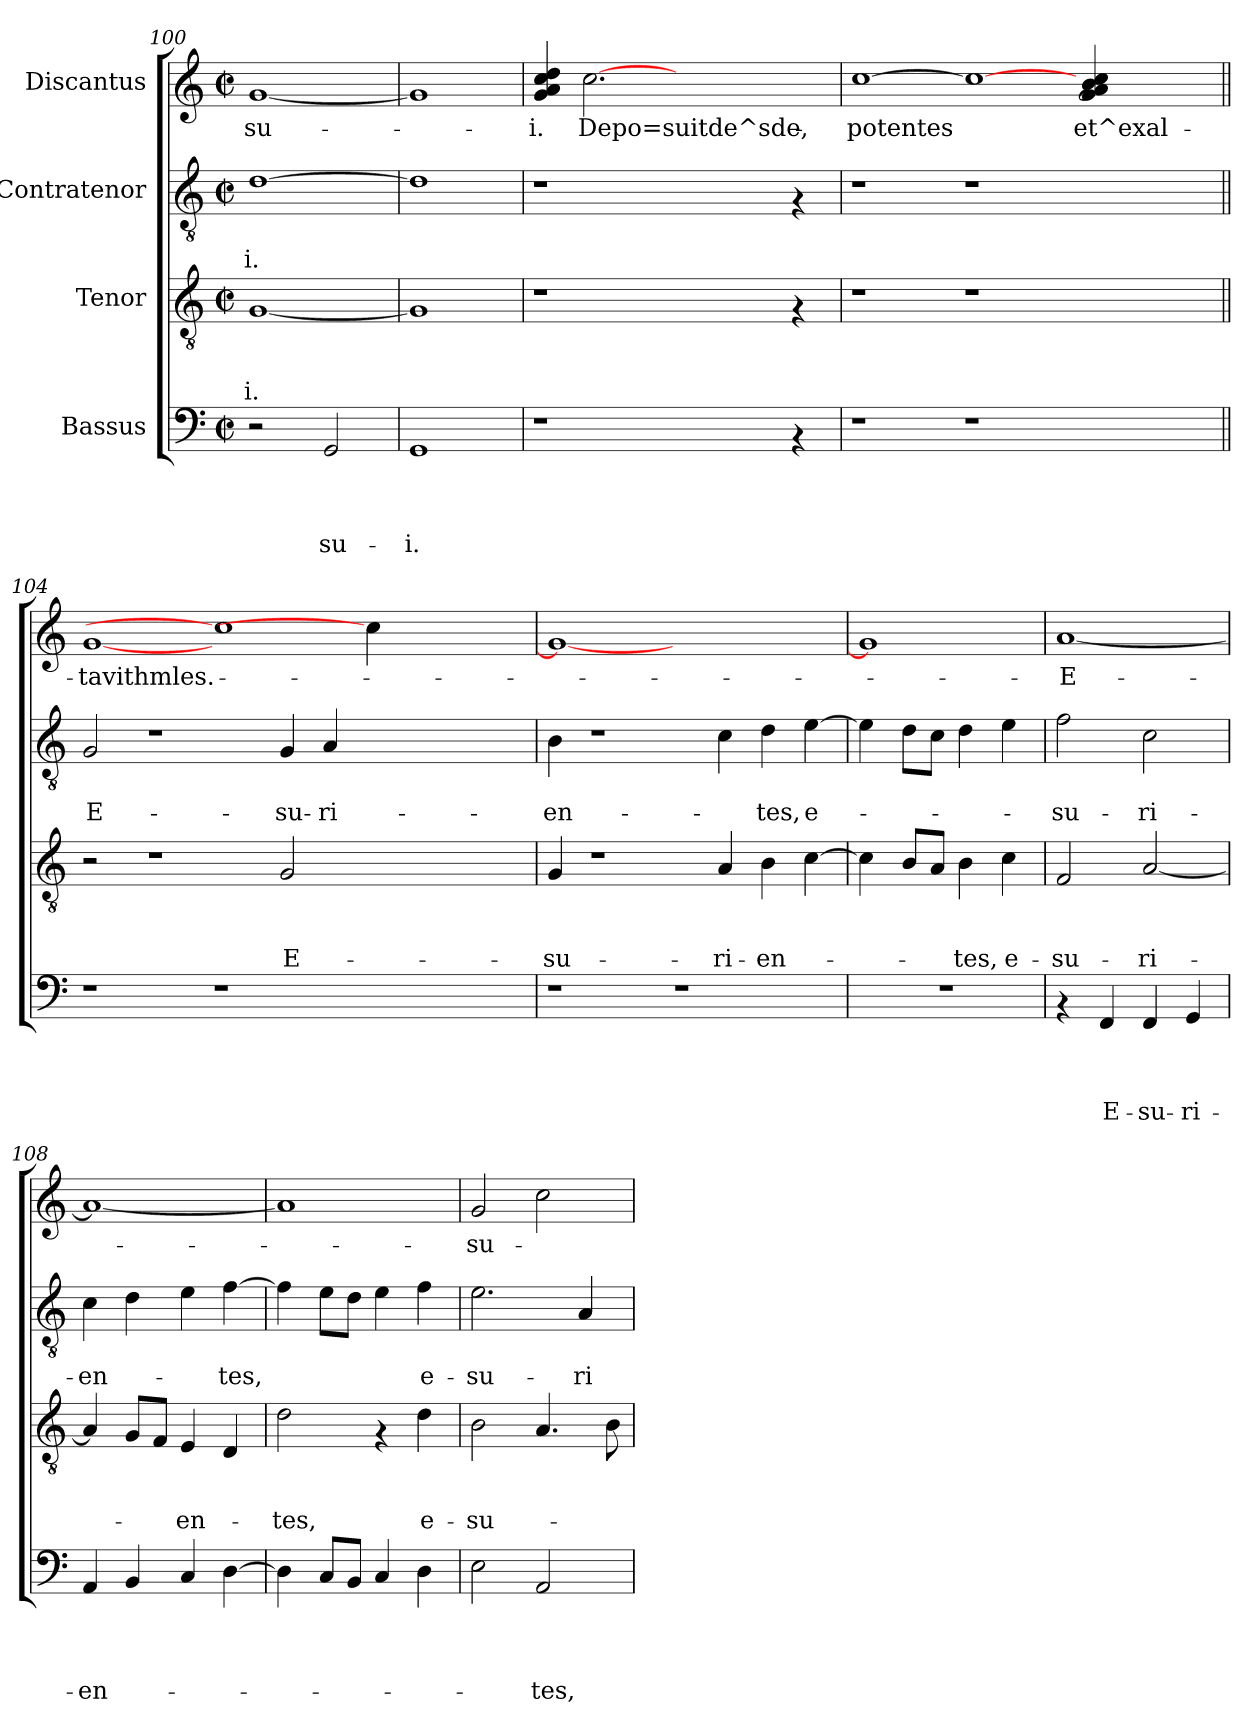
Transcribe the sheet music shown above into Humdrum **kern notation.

**kern	**text	**text	**text	**text	**kern	**text	**text	**text	**kern	**text	**text	**kern	**text
*part4	*part4	*part4	*part4	*part4	*part3	*part3	*part3	*part3	*part2	*part2	*part2	*part1	*part1
*staff4	*staff4	*staff4	*staff4	*staff4	*staff3	*staff3	*staff3	*staff3	*staff2	*staff2	*staff2	*staff1	*staff1
*I"Bassus	*	*	*	*	*I"Tenor	*	*	*	*I"Contratenor	*	*	*I"Discantus	*
*clefF4	*	*	*	*	*clefGv2	*	*	*	*clefGv2	*	*	*clefG2	*
*k[]	*	*	*	*	*k[]	*	*	*	*k[]	*	*	*k[]	*
*C:	*	*	*	*	*C:	*	*	*	*C:	*	*	*C:	*
*M2/2	*	*	*	*	*M2/2	*	*	*	*M2/2	*	*	*M2/2	*
*met(c|)	*	*	*	*	*met(c|)	*	*	*	*met(c|)	*	*	*met(c|)	*
=100	=100	=100	=100	=100	=100	=100	=100	=100	=100	=100	=100	=100	=100
!	!	!	!	!	!	!	!	!LO:LY:b	!	!	!LO:LY:b	!	!LO:LY:b
2r	.	.	.	.	[<1G	.	.	-i.	[>1d	.	-i.	[<1g	su-
!	!	!	!	!LO:LY:b	!	!	!	!	!	!	!	!	!
2GG/	.	.	.	su-	.	.	.	.	.	.	.	.	.
=101	=101	=101	=101	=101	=101	=101	=101	=101	=101	=101	=101	=101	=101
!	!	!	!	!LO:LY:b	!	!	!	!	!	!	!	!	!
1GG	.	.	.	-i.	1G]	.	.	.	1d]	.	.	1g]	.
!!LO:PB:g=z
=102	=102	=102	=102	=102	=102	=102	=102	=102	=102	=102	=102	=102	=102
!	!	!	!	!	!	!	!	!	!	!	!	!LO:N:n=1:head=solid	!
!	!	!	!	!	!	!	!	!	!	!	!	!LO:N:n=2:head=solid	!
!	!	!	!	!	!	!	!	!	!	!	!	!LO:N:n=3:head=solid	!
!	!	!	!	!	!	!	!	!	!	!	!	!LO:N:n=4:head=solid	!LO:LY:b
1r	.	.	.	.	1r	.	.	.	1r	.	.	4g/ 4a/ 4cc/ 4dd/	-i.
!	!	!	!	!	!	!	!	!	!	!	!	!	!LO:LY:b
.	.	.	.	.	.	.	.	.	.	.	.	[2.cc	Depo=suitde^sde,-
1ryy	.	.	.	.	1ryy	.	.	.	1ryy	.	.	1ryy	.
4rAA	.	.	.	.	4rF	.	.	.	4rF	.	.	4ryy	.
=103	=103	=103	=103	=103	=103	=103	=103	=103	=103	=103	=103	=103	=103
!	!	!	!	!	!	!	!	!	!	!	!	!	!LO:LY:b
*	*	*	*	*	*	*	*	*	*	*	*	*^	*
1r	.	.	.	.	1r	.	.	.	1r	.	.	[1cc	1ryy	-potentes
1r	.	.	.	.	1r	.	.	.	1r	.	.	1cc_	1ryy	.
!	!	!	!	!	!	!	!	!	!	!	!	!LO:N:head=open	!LO:N:n=1:head=solid	!
!	!	!	!	!	!	!	!	!	!	!	!	!	!LO:N:n=2:head=solid	!
!	!	!	!	!	!	!	!	!	!	!	!	!	!LO:N:n=3:head=solid	!
!	!	!	!	!	!	!	!	!	!	!	!	!	!LO:N:n=4:head=solid	!LO:LY:b
1ryy	.	.	.	.	1ryy	.	.	.	1ryy	.	.	1g	4g/ 4a/ 4b/ 4cc/	et^exal-
.	.	.	.	.	.	.	.	.	.	.	.	.	2.ryy	.
=104||	=104||	=104||	=104||	=104||	=104||	=104||	=104||	=104||	=104||	=104||	=104||	=104||	=104||	=104||
!	!	!	!	!	!	!	!	!	!	!	!LO:LY:b	!	!	!LO:LY:b
*	*	*	*	*	*	*	*	*	*	*	*	*v	*v	*
1r	.	.	.	.	2r	.	.	.	2G/	.	E-	[<1g	-tavithmles.-
.	.	.	.	.	1r	.	.	.	1r	.	.	.	.
1r	.	.	.	.	.	.	.	.	.	.	.	1cc]	.
!	!	!	!	!	!	!	!	!LO:LY:b	!	!	!LO:LY:b	!	!
.	.	.	.	.	2G/	.	.	E-	4G/	.	-su-	.	.
!	!	!	!	!	!	!	!	!	!	!	!LO:LY:b	!	!
.	.	.	.	.	.	.	.	.	4A/	.	-ri-	.	.
1ryy	.	.	.	.	1ryy	.	.	.	1ryy	.	.	4cc]	.
.	.	.	.	.	.	.	.	.	.	.	.	1ryy	.
4ryy	.	.	.	.	4ryy	.	.	.	4ryy	.	.	.	.
=105	=105	=105	=105	=105	=105	=105	=105	=105	=105	=105	=105	=105	=105
!	!	!	!	!	!	!	!	!LO:LY:b	!	!	!LO:LY:b	!	!
1r	.	.	.	.	4G/	.	.	-su-	4B\	.	-en-	1g_	.
.	.	.	.	.	1r	.	.	.	1r	.	.	.	.
1r	.	.	.	.	.	.	.	.	.	.	.	1ryy	.
!	!	!	!	!	!	!	!	!LO:LY:b	!	!	!	!	!
.	.	.	.	.	4A/	.	.	-ri-	4c\	.	.	.	.
!	!	!	!	!	!	!	!	!LO:LY:b	!	!	!LO:LY:b	!	!
.	.	.	.	.	4B\	.	.	-en-	4d\	.	-tes,	.	.
!	!	!	!	!	!	!	!	!	!	!	!LO:LY:b	!	!
.	.	.	.	.	[>4c\	.	.	.	[>4e\	.	e-	.	.
=106	=106	=106	=106	=106	=106	=106	=106	=106	=106	=106	=106	=106	=106
1r	.	.	.	.	4c\]	.	.	.	4e\]	.	.	1g]	.
.	.	.	.	.	8B/L	.	.	.	8d\L	.	.	.	.
.	.	.	.	.	8A/J	.	.	.	8c\J	.	.	.	.
!	!	!	!	!	!	!	!	!LO:LY:b	!	!	!	!	!
.	.	.	.	.	4B\	.	.	-tes,	4d\	.	.	.	.
!	!	!	!	!	!	!	!	!LO:LY:b	!	!	!	!	!
.	.	.	.	.	4c\	.	.	e-	4e\	.	.	.	.
=107	=107	=107	=107	=107	=107	=107	=107	=107	=107	=107	=107	=107	=107
!	!	!	!	!	!	!	!	!LO:LY:b	!	!	!LO:LY:b	!	!LO:LY:b
4rAA	.	.	.	.	2F/	.	.	-su-	2f\	.	-su-	[<1a	-E-
!	!	!	!	!LO:LY:b	!	!	!	!	!	!	!	!	!
4FF/	.	.	.	E-	.	.	.	.	.	.	.	.	.
!	!	!	!	!LO:LY:b	!	!	!	!LO:LY:b	!	!	!LO:LY:b	!	!
4FF/	.	.	.	-su-	[<2A/	.	.	-ri-	2c\	.	-ri-	.	.
!	!	!	!	!LO:LY:b	!	!	!	!	!	!	!	!	!
4GG/	.	.	.	-ri-	.	.	.	.	.	.	.	.	.
=108	=108	=108	=108	=108	=108	=108	=108	=108	=108	=108	=108	=108	=108
!	!	!	!	!LO:LY:b	!	!	!	!	!	!	!LO:LY:b	!	!
4AA/	.	.	.	-en-	4A/]	.	.	.	4c\	.	-en-	1a_	.
4BB/	.	.	.	.	8G/L	.	.	.	4d\	.	.	.	.
.	.	.	.	.	8F/J	.	.	.	.	.	.	.	.
!	!	!	!	!	!	!	!	!LO:LY:b	!	!	!	!	!
4C/	.	.	.	.	4E/	.	.	-en-	4e\	.	.	.	.
!	!	!	!	!	!	!	!	!	!	!	!LO:LY:b	!	!
[>4D\	.	.	.	.	4D/	.	.	.	[>4f\	.	-tes,	.	.
!!LO:PB:g=z
=109	=109	=109	=109	=109	=109	=109	=109	=109	=109	=109	=109	=109	=109
!	!	!	!	!	!	!	!	!LO:LY:b	!	!	!	!	!
4D\]	.	.	.	.	2d\	.	.	-tes,	4f\]	.	.	1a]	.
8C/L	.	.	.	.	.	.	.	.	8e\L	.	.	.	.
8BB/J	.	.	.	.	.	.	.	.	8d\J	.	.	.	.
4C/	.	.	.	.	4rF	.	.	.	4e\	.	.	.	.
!	!	!	!	!	!	!	!	!LO:LY:b	!	!	!LO:LY:b	!	!
4D\	.	.	.	.	4d\	.	.	e-	4f\	.	e-	.	.
=110	=110	=110	=110	=110	=110	=110	=110	=110	=110	=110	=110	=110	=110
!	!	!	!	!	!	!	!	!LO:LY:b	!	!	!LO:LY:b	!	!LO:LY:b
2E\	.	.	.	.	2B\	.	.	-su-	2.e\	.	-su-	2g/	-su-
!	!	!	!	!LO:LY:b	!	!	!	!	!	!	!	!	!
2AA/	.	.	.	-tes,	4.A/	.	.	.	.	.	.	2cc\	.
!	!	!	!	!	!	!	!	!	!	!	!LO:LY:b	!	!
.	.	.	.	.	.	.	.	.	4A/	.	-ri-	.	.
.	.	.	.	.	8B\	.	.	.	.	.	.	.	.
=	=	=	=	=	=	=	=	=	=	=	=	=	=
*-	*-	*-	*-	*-	*-	*-	*-	*-	*-	*-	*-	*-	*-
